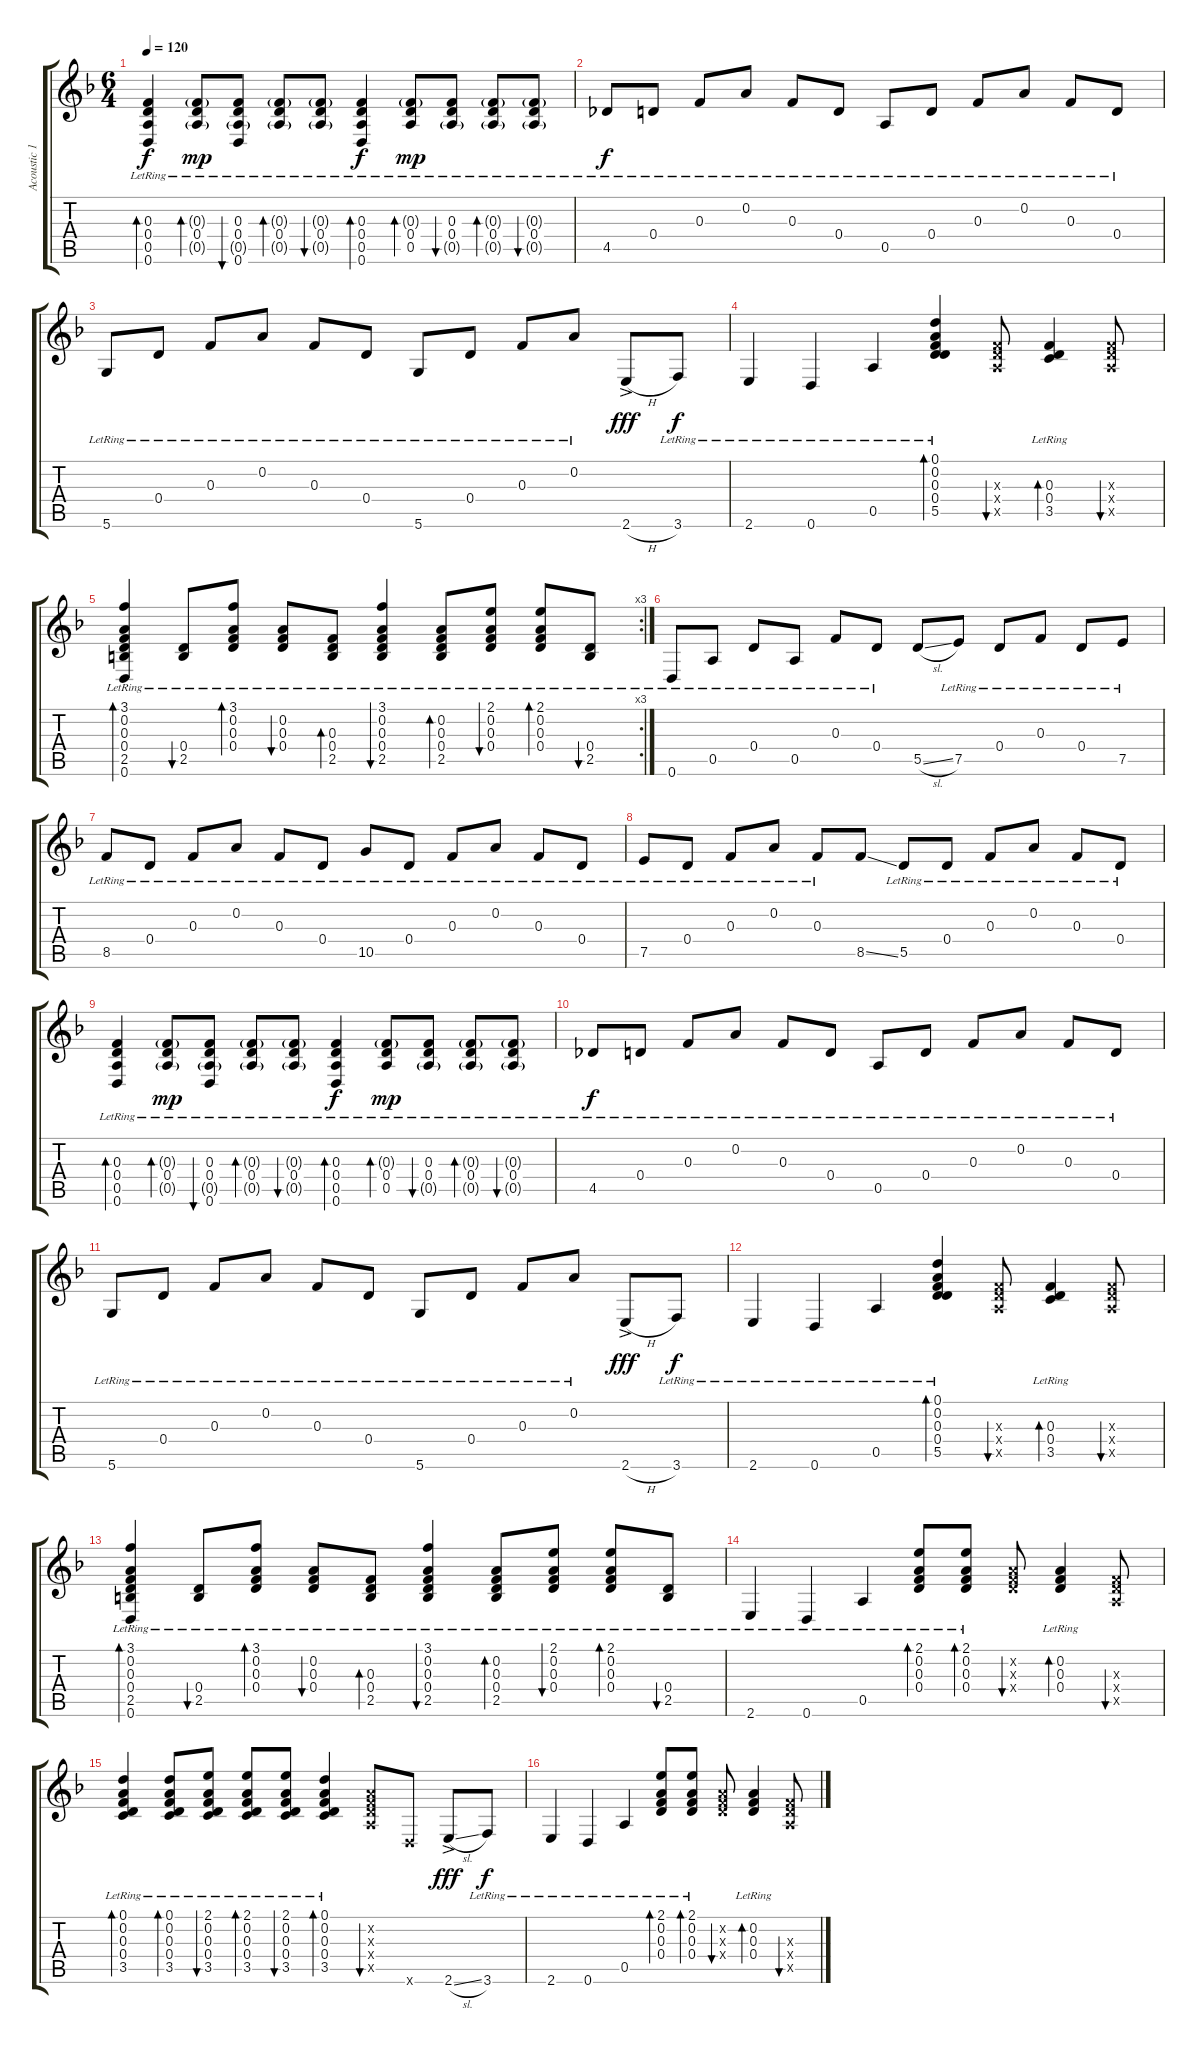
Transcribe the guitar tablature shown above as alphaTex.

\track ("Acoustic 12-string" "Acoustic 1") {instrument acousticguitarsteel}
\staff {score tabs}
\tuning (D4 A3 F3 D3 A2 D2) {hide}
\ts (6 4)
\tempo 120
\clef g2
\ks f
(0.3{lr} 0.4{lr} 0.5{lr} 0.6{lr}).4{bd 120 dy f} (0.3{g lr} 0.4{lr} 0.5{g lr}).8{bd 120 dy mp} (0.3{lr} 0.4{lr} 0.5{g lr} 0.6{lr}).8{bu 120} (0.3{g lr} 0.4{lr} 0.5{g lr}).8{bd 120} (0.3{g lr} 0.4{lr} 0.5{g lr}).8{bu 120} (0.3{lr} 0.4{lr} 0.5{lr} 0.6{lr}).4{bd 120 dy f} (0.3{g lr} 0.4{lr} 0.5{lr}).8{bd 120 dy mp} (0.3{lr} 0.4{lr} 0.5{g lr}).8{bu 120} (0.3{g lr} 0.4{lr} 0.5{g lr}).8{bd 120} (0.3{g lr} 0.4{lr} 0.5{g lr}).8{bu 120} |
4.5{lr}.8{dy f} 0.4{lr}.8 0.3{lr}.8 0.2{lr}.8 0.3{lr}.8 0.4{lr}.8 0.5{lr}.8 0.4{lr}.8 0.3{lr}.8 0.2{lr}.8 0.3{lr}.8 0.4{lr}.8 |
5.6{lr}.8 0.4{lr}.8 0.3{lr}.8 0.2{lr}.8 0.3{lr}.8 0.4{lr}.8 5.6{lr}.8 0.4{lr}.8 0.3{lr}.8 0.2{lr}.8 2.6{h ac}.8{dy fff} 3.6{lr}.8{dy f} |
2.6{lr}.4 0.6{lr}.4 0.5{lr}.4 (0.1{lr} 0.2{lr} 0.3{lr} 0.4{lr} 5.5{lr}).4{bd 120} (0.3{x} 0.4{x} 0.5{x}).8{bu 120} (0.3{lr} 0.4{lr} 3.5{lr}).4{bd 120} (0.3{x} 0.4{x} 0.5{x}).8{bu 120} |
\rc 3
(3.1{lr} 0.2{lr} 0.3{lr} 0.4{lr} 2.5{lr} 0.6{lr}).4{bd 120} (0.4{lr} 2.5{lr}).8{bu 120} (3.1{lr} 0.2{lr} 0.3{lr} 0.4{lr}).8{bd 120} (0.2{lr} 0.3{lr} 0.4{lr}).8{bu 120} (0.3{lr} 0.4{lr} 2.5{lr}).8{bd 120} (3.1{lr} 0.2{lr} 0.3{lr} 0.4{lr} 2.5{lr}).4{bu 120} (0.2{lr} 0.3{lr} 0.4{lr} 2.5{lr}).8{bd 120} (2.1{lr} 0.2{lr} 0.3{lr} 0.4{lr}).8{bu 120} (2.1{lr} 0.2{lr} 0.3{lr} 0.4{lr}).8{bd 120} (0.4{lr} 2.5{lr}).8{bu 120} |
0.6{lr}.8 0.5{lr}.8 0.4{lr}.8 0.5{lr}.8 0.3{lr}.8 0.4{lr}.8 5.5{sl}.8 7.5{lr}.8 0.4{lr}.8 0.3{lr}.8 0.4{lr}.8 7.5{lr}.8 |
8.5{lr}.8 0.4{lr}.8 0.3{lr}.8 0.2{lr}.8 0.3{lr}.8 0.4{lr}.8 10.5{lr}.8 0.4{lr}.8 0.3{lr}.8 0.2{lr}.8 0.3{lr}.8 0.4{lr}.8 |
7.5{lr}.8 0.4{lr}.8 0.3{lr}.8 0.2{lr}.8 0.3{lr}.8 8.5{ss}.8 5.5{lr}.8 0.4{lr}.8 0.3{lr}.8 0.2{lr}.8 0.3{lr}.8 0.4{lr}.8 |
(0.3{lr} 0.4{lr} 0.5{lr} 0.6{lr}).4{bd 120} (0.3{g lr} 0.4{lr} 0.5{g lr}).8{bd 120 dy mp} (0.3{lr} 0.4{lr} 0.5{g lr} 0.6{lr}).8{bu 120} (0.3{g lr} 0.4{lr} 0.5{g lr}).8{bd 120} (0.3{g lr} 0.4{lr} 0.5{g lr}).8{bu 120} (0.3{lr} 0.4{lr} 0.5{lr} 0.6{lr}).4{bd 120 dy f} (0.3{g lr} 0.4{lr} 0.5{lr}).8{bd 120 dy mp} (0.3{lr} 0.4{lr} 0.5{g lr}).8{bu 120} (0.3{g lr} 0.4{lr} 0.5{g lr}).8{bd 120} (0.3{g lr} 0.4{lr} 0.5{g lr}).8{bu 120} |
4.5{lr}.8{dy f} 0.4{lr}.8 0.3{lr}.8 0.2{lr}.8 0.3{lr}.8 0.4{lr}.8 0.5{lr}.8 0.4{lr}.8 0.3{lr}.8 0.2{lr}.8 0.3{lr}.8 0.4{lr}.8 |
5.6{lr}.8 0.4{lr}.8 0.3{lr}.8 0.2{lr}.8 0.3{lr}.8 0.4{lr}.8 5.6{lr}.8 0.4{lr}.8 0.3{lr}.8 0.2{lr}.8 2.6{h ac}.8{dy fff} 3.6{lr}.8{dy f} |
2.6{lr}.4 0.6{lr}.4 0.5{lr}.4 (0.1{lr} 0.2{lr} 0.3{lr} 0.4{lr} 5.5{lr}).4{bd 120} (0.3{x} 0.4{x} 0.5{x}).8{bu 120} (0.3{lr} 0.4{lr} 3.5{lr}).4{bd 120} (0.3{x} 0.4{x} 0.5{x}).8{bu 120} |
(3.1{lr} 0.2{lr} 0.3{lr} 0.4{lr} 2.5{lr} 0.6{lr}).4{bd 120} (0.4{lr} 2.5{lr}).8{bu 120} (3.1{lr} 0.2{lr} 0.3{lr} 0.4{lr}).8{bd 120} (0.2{lr} 0.3{lr} 0.4{lr}).8{bu 120} (0.3{lr} 0.4{lr} 2.5{lr}).8{bd 120} (3.1{lr} 0.2{lr} 0.3{lr} 0.4{lr} 2.5{lr}).4{bu 120} (0.2{lr} 0.3{lr} 0.4{lr} 2.5{lr}).8{bd 120} (2.1{lr} 0.2{lr} 0.3{lr} 0.4{lr}).8{bu 120} (2.1{lr} 0.2{lr} 0.3{lr} 0.4{lr}).8{bd 120} (0.4{lr} 2.5{lr}).8{bu 120} |
2.6{lr}.4{volume 13} 0.6{lr}.4 0.5{lr}.4 (2.1{lr} 0.2{lr} 0.3{lr} 0.4{lr}).8{bd 120} (2.1{lr} 0.2{lr} 0.3{lr} 0.4{lr}).8{bd 120} (0.2{x} 0.3{x} 0.4{x}).8{bu 120} (0.2{lr} 0.3{lr} 0.4{lr}).4{bd 120} (0.3{x} 0.4{x} 0.5{x}).8{bu 120} |
(0.1{lr} 0.2{lr} 0.3{lr} 0.4{lr} 3.5{lr}).4{bd 120} (0.1{lr} 0.2{lr} 0.3{lr} 0.4{lr} 3.5{lr}).8{bd 120} (2.1{lr} 0.2{lr} 0.3{lr} 0.4{lr} 3.5{lr}).8{bu 120} (2.1{lr} 0.2{lr} 0.3{lr} 0.4{lr} 3.5{lr}).8{bd 120} (2.1{lr} 0.2{lr} 0.3{lr} 0.4{lr} 3.5{lr}).8{bu 120} (0.1{lr} 0.2{lr} 0.3{lr} 0.4{lr} 3.5{lr}).4{bd 120} (0.2{x} 0.3{x} 0.4{x} 0.5{x}).8{bu 120} 0.6{x}.8 2.6{sl ac}.8{dy fff} 3.6{lr}.8{dy f} |
2.6{lr}.4 0.6{lr}.4 0.5{lr}.4 (2.1{lr} 0.2{lr} 0.3{lr} 0.4{lr}).8{bd 120} (2.1{lr} 0.2{lr} 0.3{lr} 0.4{lr}).8{bd 120} (0.2{x} 0.3{x} 0.4{x}).8{bu 120} (0.2{lr} 0.3{lr} 0.4{lr}).4{bd 120} (0.3{x} 0.4{x} 0.5{x}).8{bu 120}
